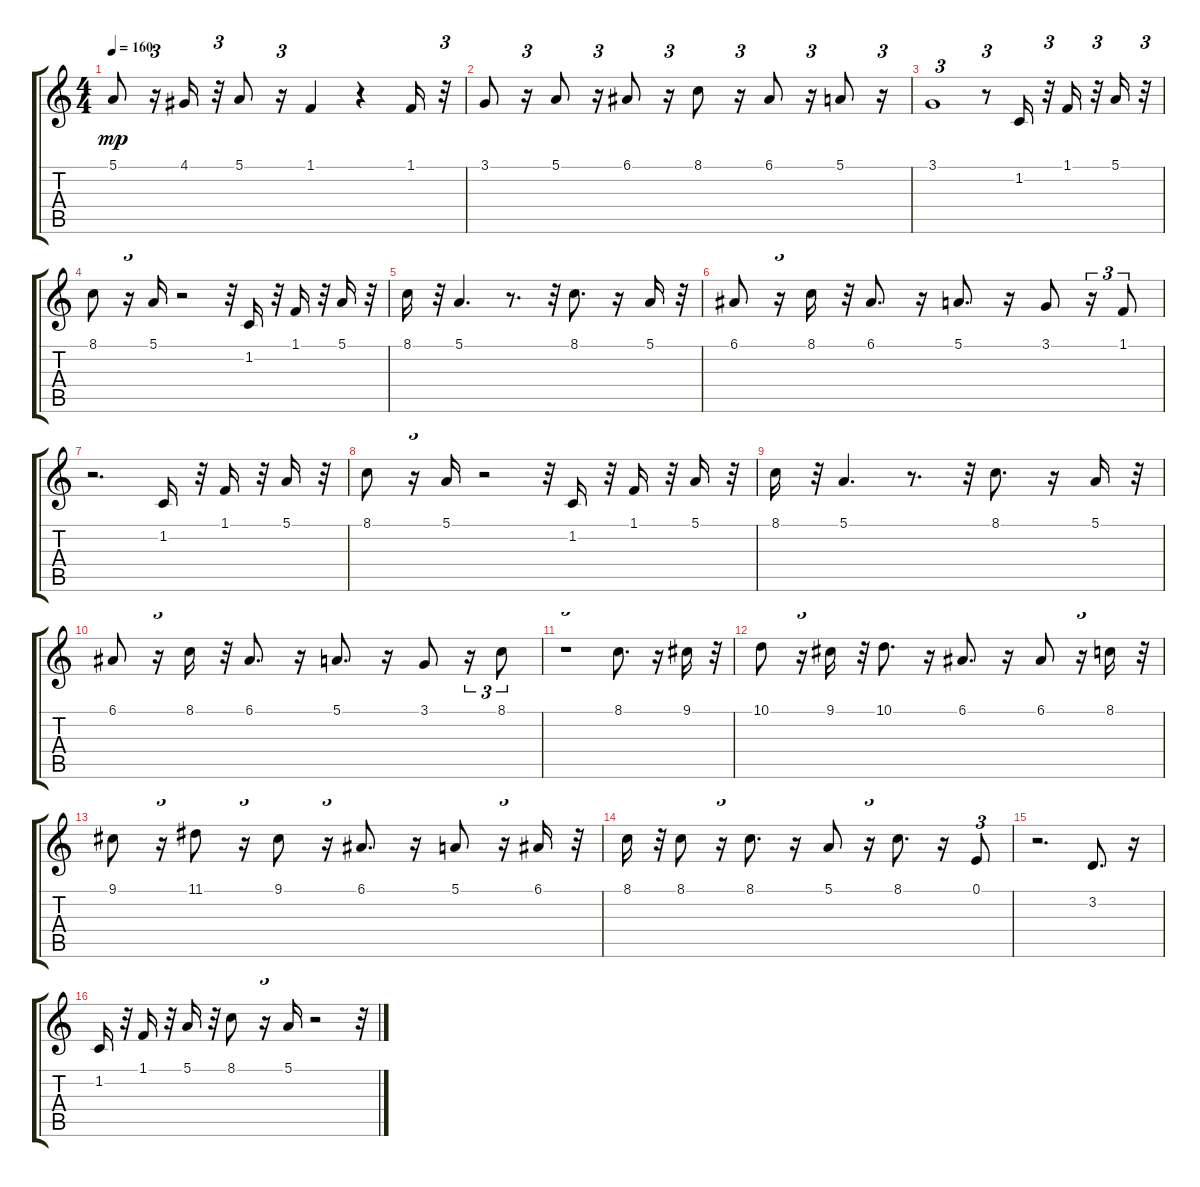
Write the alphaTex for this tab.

\track "" {instrument lead6voice}
\staff {score tabs}
\tuning (E4 B3 G3 D3 A2 E2) {hide}
\ts (4 4)
\tempo 160
\clef g2
\ks c
5.1.8{dy mp} r.16{tu (3 2)} 4.1.16 r.32{tu (3 2)} 5.1.8 r.16{tu (3 2)} 1.1.4 r.4 1.1.16 r.32{tu (3 2)} |
3.1.8 r.16{tu (3 2)} 5.1.8 r.16{tu (3 2)} 6.1.8 r.16{tu (3 2)} 8.1.8 r.16{tu (3 2)} 6.1.8 r.16{tu (3 2)} 5.1.8 r.16{tu (3 2)} |
3.1.1{tu (3 2)} r.8{tu (3 2)} 1.2.16 r.32{tu (3 2)} 1.1.16 r.32{tu (3 2)} 5.1.16 r.32{tu (3 2)} |
8.1.8 r.16{tu (3 2)} 5.1.16 r.2 r.32{tu (3 2)} 1.2.16 r.32{tu (3 2)} 1.1.16 r.32{tu (3 2)} 5.1.16 r.32{tu (3 2)} |
8.1.16 r.32{tu (3 2)} 5.1.4{d} r.8{d} r.32{tu (3 2)} 8.1.8{d} r.16 5.1.16 r.32{tu (3 2)} |
6.1.8 r.16{tu (3 2)} 8.1.16 r.32{tu (3 2)} 6.1.8{d} r.16 5.1.8{d} r.16 3.1.8 r.16{tu (3 2)} 1.1.8{tu (3 2)} |
r.2{d} 1.2.16 r.32{tu (3 2)} 1.1.16 r.32{tu (3 2)} 5.1.16 r.32{tu (3 2)} |
8.1.8 r.16{tu (3 2)} 5.1.16 r.2 r.32{tu (3 2)} 1.2.16 r.32{tu (3 2)} 1.1.16 r.32{tu (3 2)} 5.1.16 r.32{tu (3 2)} |
8.1.16 r.32{tu (3 2)} 5.1.4{d} r.8{d} r.32{tu (3 2)} 8.1.8{d} r.16 5.1.16 r.32{tu (3 2)} |
6.1.8 r.16{tu (3 2)} 8.1.16 r.32{tu (3 2)} 6.1.8{d} r.16 5.1.8{d} r.16 3.1.8 r.16{tu (3 2)} 8.1.8{tu (3 2)} |
r.1{tu (3 2)} 8.1.8{d} r.16 9.1.16 r.32{tu (3 2)} |
10.1.8 r.16{tu (3 2)} 9.1.16 r.32{tu (3 2)} 10.1.8{d} r.16 6.1.8{d} r.16 6.1.8 r.16{tu (3 2)} 8.1.16 r.32{tu (3 2)} |
9.1.8 r.16{tu (3 2)} 11.1.8 r.16{tu (3 2)} 9.1.8 r.16{tu (3 2)} 6.1.8{d} r.16 5.1.8 r.16{tu (3 2)} 6.1.16 r.32{tu (3 2)} |
8.1.16 r.32{tu (3 2)} 8.1.8 r.16{tu (3 2)} 8.1.8{d} r.16 5.1.8 r.16{tu (3 2)} 8.1.8{d} r.16 0.1.8{tu (3 2)} |
r.2{d} 3.2.8{d} r.16 |
1.2.16 r.32{tu (3 2)} 1.1.16 r.32{tu (3 2)} 5.1.16 r.32{tu (3 2)} 8.1.8 r.16{tu (3 2)} 5.1.16 r.2 r.32{tu (3 2)}
